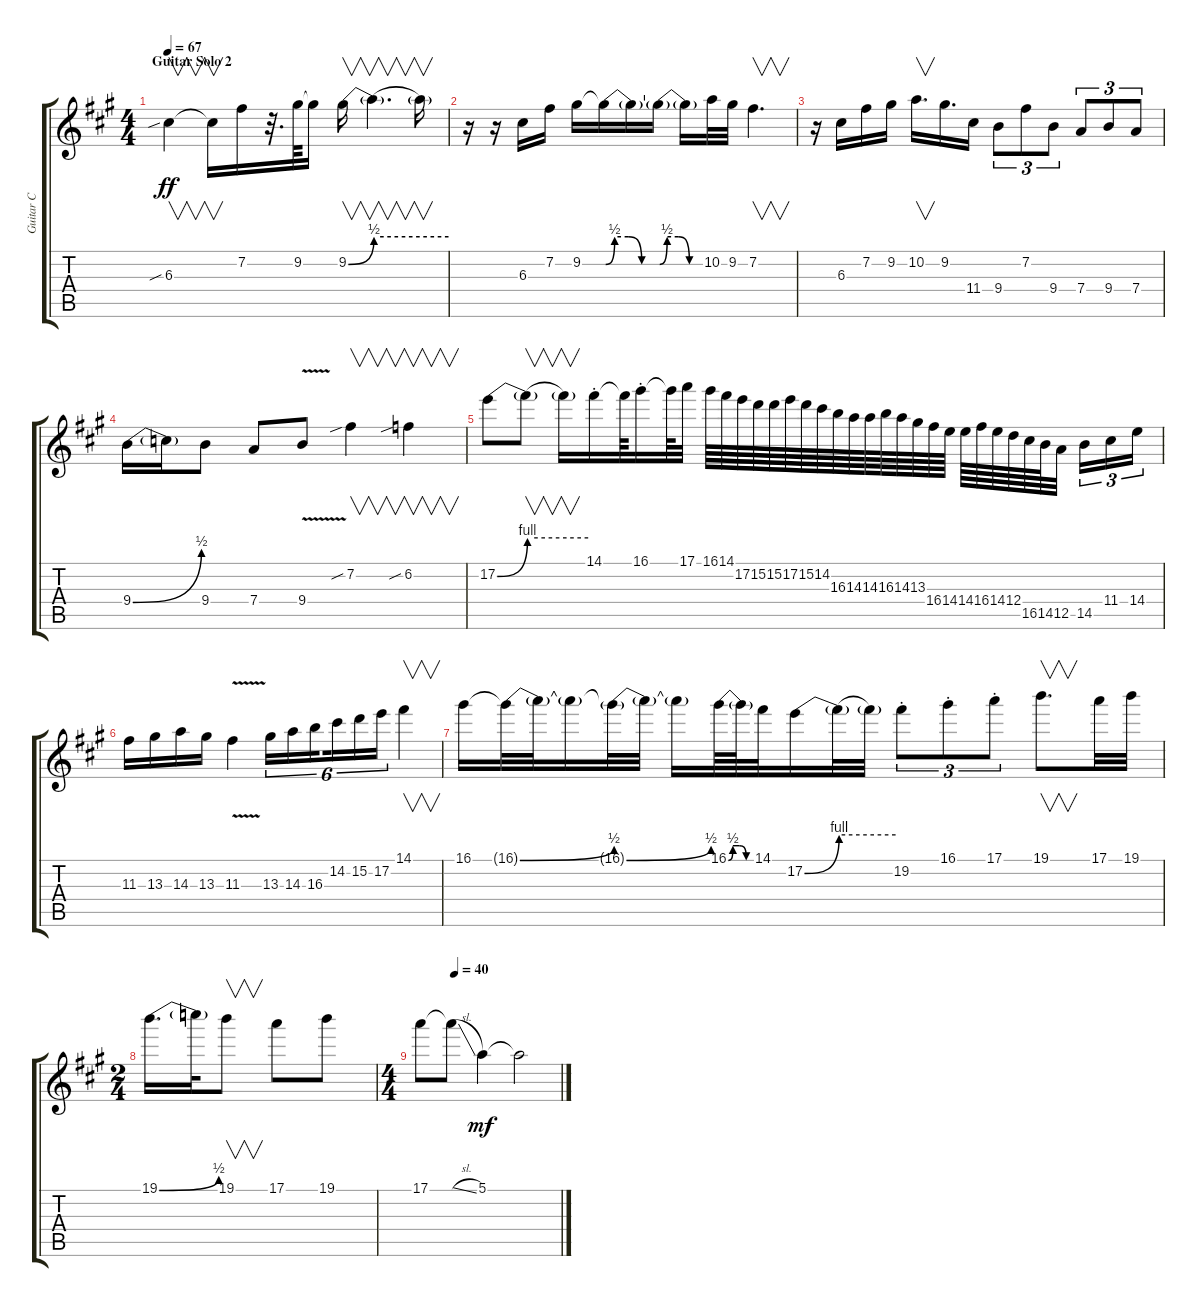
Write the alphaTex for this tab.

\track ("Guitar C" "Guitar C") {instrument overdrivenguitar}
\staff {score tabs}
\tuning (E4 B3 G3 D3 A2 D2) {hide}
\ts (4 4)
\section ("" "Guitar Solo 2")
\tempo 67
\clef g2
\ks a
6.3{sib}.4{v dy ff} 6.3{t}.16{v} 7.2.16 r.32{d} 9.2.64 9.2{t}.16 9.2{be (bend 0 0 60 2)}.16{v} 9.2{be (hold 0 2 60 2) t}.4{v d} 9.2{t}.16{v} |
r.16 r.16 6.3.16 7.2.16 9.2.16 9.2{be (custom 0 0 10 2 25 2 40 0 60 0) t}.16 9.2{t}.16 9.2{be (custom 0 0 10 2 25 2 40 0 60 0) t}.16 9.2{t}.16 10.2.32 9.2.32 7.2.4{v d} |
r.16 6.3.16 7.2.16 9.2.16 10.2.16{v d} 9.2.16{d} 11.4.16 9.4.8{tu (3 2)} 7.2.8{tu (3 2)} 9.4.8{tu (3 2)} 7.4.8{tu (3 2)} 9.4.8{tu (3 2)} 7.4.8{tu (3 2)} |
9.4{be (bend 0 0 60 2)}.16 9.4{t}.16 9.4.8 7.4.8 9.4{v}.8 7.2{sib}.4{v} 6.2{sib}.4{v} |
17.2{be (bend 0 0 60 4)}.8 17.2{be (hold 0 4 60 4) t}.8{v} 17.2{t}.16{v} 14.1{st}.16 14.1{t}.64 16.1{st}.16 16.1{t}.64 17.1.32 16.1.64 14.1.64 17.2.64 15.2.64 15.2.64 17.2.64 15.2.64 14.2.64 16.3.64 14.3.64 14.3.64 16.3.64 14.3.64 13.3.64 16.4.64 14.4.64 14.4.64 16.4.64 14.4.64 12.4.64 16.5.64 14.5.64 12.5.32{beam splitsecondary} 14.5.16{tu (3 2)} 11.4.16{tu (3 2)} 14.4.16{tu (3 2)} |
11.3.16 13.3.16 14.3.16 13.3.16 11.3{v}.4 13.3.16{tu (6 4)} 14.3.16{tu (6 4)} 16.3.16{tu (6 4) beam splitsecondary} 14.2.16{tu (6 4)} 15.2.16{tu (6 4)} 17.2.16{tu (6 4)} 14.1.4{v} |
16.1.16 16.1{be (bend 0 0 60 2) t}.32 16.1{t}.32 16.1{t}.16 16.1{be (bend 0 0 60 2) t}.32 16.1{t}.32 16.1{t}.16 16.1{be (custom 0 0 10 2 25 2 40 0 60 0)}.64 16.1{t}.64 14.1.32 17.2{be (bend 0 0 60 4)}.16 17.2{be (hold 0 4 60 4) t}.32 17.2{t}.32 19.2{st}.8{tu (3 2)} 16.1{st}.8{tu (3 2)} 17.1{st}.8{tu (3 2)} 19.1.8{v d} 17.1.32 19.1.32 |
\ts (2 4)
19.1{be (bend 0 0 60 2)}.16{d} 19.1{t}.32 19.1.8{v} 17.1.8 19.1.8 |
\ts (4 4)
\tempo (40 0.25)
17.1.8 17.1{sl t}.8 5.1.4{dy mf} 5.1{t}.2
